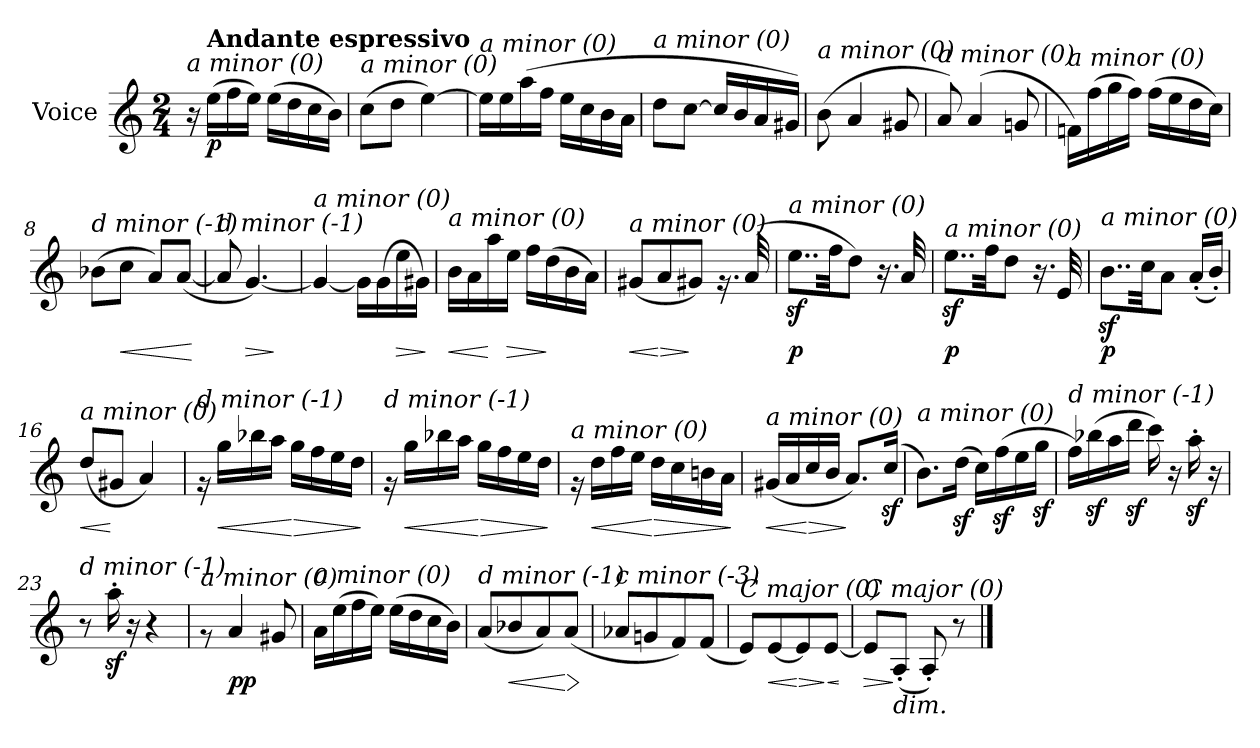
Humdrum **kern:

**kern	**dynam
*part1	*part1
*staff1	*staff1
*I"Voice	*
*I'V	*
*clefG2	*
*k[]	*
*C:	*
*M2/4	*
*MM69	*
=1	=1
!LO:TX:i:t=a minor (0)	!
16r	.
!LO:TX:a:B:t=Andante espressivo	!
!	!LO:DY:b
(>16ee\LL	p
16ff\	.
16ee\JJ)	.
(>16ee\LL	.
16dd\	.
16cc\	.
16b\JJ)	.
=2	=2
!LO:TX:i:t=a minor (0)	!
(>8cc\L	.
8dd\J	.
[4ee\)	.
=3	=3
!LO:TX:i:t=a minor (0)	!
16ee\LL]	.
16ee\	.
(>16aa\	.
16ff\JJ	.
16ee\LL	.
16cc\	.
16b\	.
16a\JJ	.
=4	=4
!LO:TX:i:t=a minor (0)	!
8dd\L	.
[8cc\J	.
16cc/LL]	.
16b/	.
16a/	.
16g#X/JJ)	.
=5	=5
!LO:TX:i:t=a minor (0)	!
(>8b\	.
4a/	.
8g#X/	.
!!LO:LB:g=z
=6	=6
!LO:TX:i:t=a minor (0)	!
8a/)	.
(>4a/	.
8gn/	.
=7	=7
!LO:TX:i:t=a minor (0)	!
16fn\LL)	.
(>16ff\	.
16gg\	.
16ff\JJ)	.
(>16ff\LL	.
16ee\	.
16dd\	.
16cc\JJ)	.
=8	=8
!LO:TX:i:t=d minor (-1)	!
(>8b-X\L	.
!	!LO:HP:b
8cc\J	<
8a/L)	.
(<[8a/J	.
.	[
=9	=9
!LO:TX:i:t=d minor (-1)	!
8a/]	.
!	!LO:HP:b
[4.g/)	>
.	]
=10	=10
!LO:TX:i:t=a minor (0)	!
4g/_	.
16g\LL]	.
(>16g\	.
!	!LO:HP:b
16ee\	>
16g#X\JJ)	.
.	]
=11	=11
!LO:TX:i:t=a minor (0)	!
!	!LO:HP:b
16b\LL	<
16a\	.
16aa\	[
!	!LO:HP:b
16ee\JJ	>
16ff\LL	.
(>16dd\	]
16b\	.
16a\JJ)	.
=12	=12
!LO:TX:i:t=a minor (0)	!
!	!LO:HP:b
(<8g#X/L	<
!	!LO:HP:n=1:b
8a/	[ >
8g#X/J)	]
16.rg	.
(<32a/	.
!!LO:LB:g=z
=13	=13
!LO:TX:i:t=a minor (0)	!
!	!LO:DY:b
8..eez<\L	p
32ff\kk	.
8dd\J)	.
16.r	.
32a/	.
=14	=14
!LO:TX:i:t=a minor (0)	!
!	!LO:DY:b
8..eez<\L	p
32ff\kk	.
8dd\J	.
16.r	.
32e/	.
=15	=15
!LO:TX:i:t=a minor (0)	!
!	!LO:DY:b
8..bz<\L	p
32cc\kk	.
8a\J	.
(<16a'</LL	.
16b'</JJ)	.
=16	=16
!LO:TX:i:t=a minor (0)	!
!	!LO:HP:b
(>8dd/L	<
8g#X/J	[
4a/)	.
=17	=17
!LO:TX:i:t=d minor (-1)	!
16rg	.
!	!LO:HP:b
16gg\LL	<
16bb-X\	.
16aa\JJ	.
!	!LO:HP:n=1:b
16gg\LL	[ >
16ff\	.
16ee\	.
16dd\JJ	.
.	]
=18	=18
!LO:TX:i:t=d minor (-1)	!
16rg	.
!	!LO:HP:b
16gg\LL	<
16bb-X\	.
16aa\JJ	.
!	!LO:HP:n=1:b
16gg\LL	[ >
16ff\	.
16ee\	.
16dd\JJ	.
.	]
!!LO:LB:g=z
=19	=19
!LO:TX:i:t=a minor (0)	!
16rg	.
!	!LO:HP:b
16dd\LL	<
16ff\	.
16ee\JJ	.
!	!LO:HP:n=1:b
16dd\LL	[ >
16cc\	.
16bn\	.
16a\JJ	.
.	]
=20	=20
!LO:TX:i:t=a minor (0)	!
!	!LO:HP:b
(<16g#X/LL	<
16a/	.
!	!LO:HP:n=1:b
16cc/	[ >
16b/JJ	.
8.a/L)	]
(<16ccz</Jk	.
=21	=21
!LO:TX:i:t=a minor (0)	!
8.b\L)	.
(>16ddz<\Jk	.
16cc\LL)	.
(>16ffz<\	.
16ee\	.
16ggz<\JJ	.
=22	=22
!LO:TX:i:t=d minor (-1)	!
16ff\LL)	.
(>16bb-Xz<\	.
16aa\	.
16dddz<\JJ	.
16ccc\)	.
16r	.
16aaz<'>\	.
16r	.
=23	=23
!LO:TX:i:t=d minor (-1)	!
8r	.
16aaz<'>\	.
16r	.
4r	.
=24	=24
!LO:TX:i:t=a minor (0)	!
8rg	.
!	!LO:DY:b
4a/	pp
8g#X/	.
!!LO:LB:g=z
=25	=25
!LO:TX:i:t=a minor (0)	!
16a\LL	.
(>16ee\	.
16ff\	.
16ee\JJ)	.
(>16ee\LL	.
16dd\	.
16cc\	.
16b\JJ)	.
=26	=26
!LO:TX:i:t=d minor (-1)	!
(<8a/L	.
!	!LO:HP:b
8b-X/	<
8a/)	.
!	!LO:HP:n=1:b
(<8a/J	[ >
.	]
=27	=27
!LO:TX:i:t=c minor (-3)	!
8a-Xi/L	.
8gn/	.
8f/)	.
(<8f/J	.
=28	=28
!LO:TX:i:t=C major (0)	!
8e/L)	.
!	!LO:HP:b
[8e/	<
!	!LO:HP:n=1:b
8e/]	[ >
!	!LO:HP:n=1:b
[8e/J	] <
.	[
=29	=29
!LO:TX:i:t=C major (0)	!
!	!LO:HP:b
8e/L]	>
!LO:TX:b:i:t=dim.	!
(<8A'</J	]
8A'</)	.
8r	.
==	==
*-	*-
